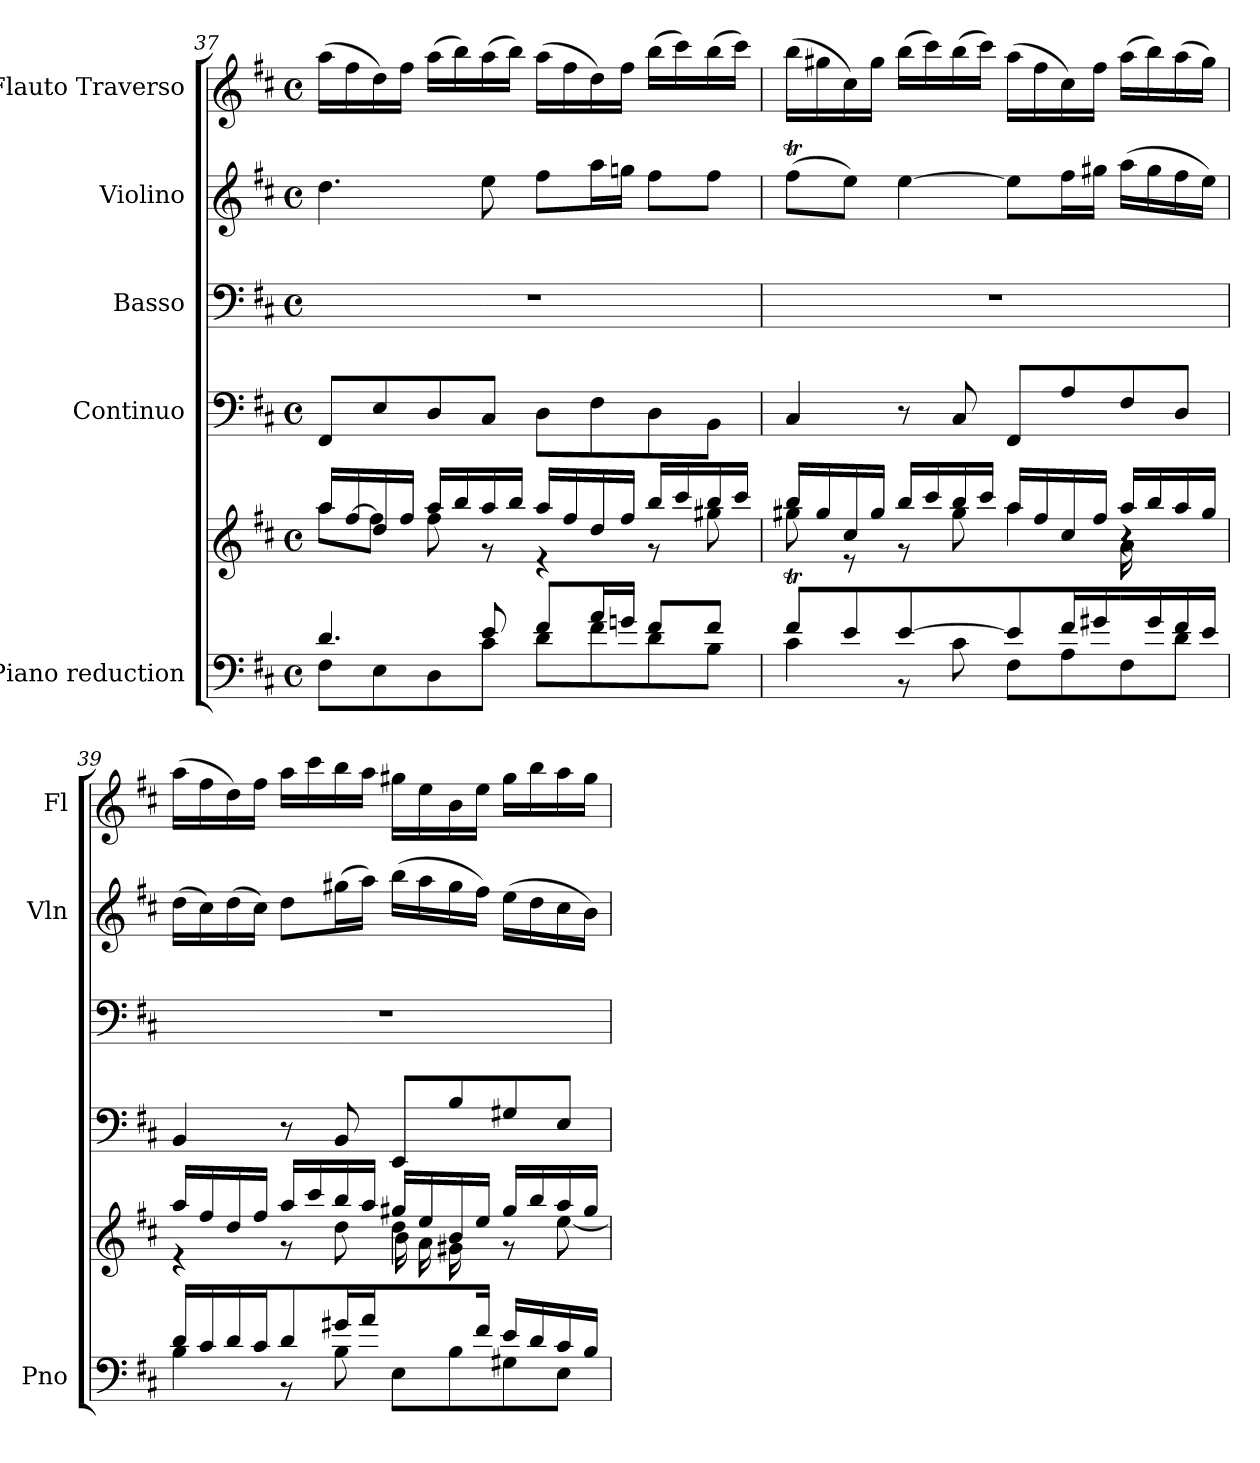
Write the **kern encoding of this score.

**kern	**kern	**kern	**kern	**kern	**kern
*part5	*part5	*part4	*part3	*part2	*part1
*staff6	*staff5	*staff4	*staff3	*staff2	*staff1
*I"Piano reduction	*	*I"Continuo	*I"Basso	*I"Violino	*I"Flauto Traverso
*I'Pno	*	*	*	*I'Vln	*I'Fl
!!LO:LB:g=z
*clefF4	*clefG2	*clefF4	*clefF4	*clefG2	*clefG2
*k[f#c#]	*k[f#c#]	*k[f#c#]	*k[f#c#]	*k[f#c#]	*k[f#c#]
*M4/4	*M4/4	*M4/4	*M4/4	*M4/4	*M4/4
*met(c)	*met(c)	*met(c)	*met(c)	*met(c)	*met(c)
=37	=37	=37	=37	=37	=37
*^	*^	*	*	*	*
4.d/	8F#\L	16aa/LL	8aa\L	8FF#/L	1r	4.dd\	(16aa\LL
.	.	[16ff#/	.	.	.	.	16ff#\
.	8E\	16dd/	8ff#\J]	8E/	.	.	16dd\)
.	.	16ff#/JJ	.	.	.	.	16ff#\JJ
.	8D\	16aa/LL	8ff#\	8D/	.	.	(16aa\LL
.	.	16bb/	.	.	.	.	16bb\)
8e/	8c#\J	16aa/	8r	8C#/J	.	8ee\	(16aa\
.	.	16bb/JJ	.	.	.	.	16bb\JJ)
8f#/L	8d\L	16aa/LL	4r	8D\L	.	8ff#\L	(16aa\LL
.	.	16ff#/	.	.	.	.	16ff#\
16a/L	8f#\	16dd/	.	8F#\	.	16aa\L	16dd\)
16gn/JJ	.	16ff#/JJ	.	.	.	16ggn\JJ	16ff#\JJ
8f#/L	8d\	16bb/LL	8r	8D\	.	8ff#\L	(16bb\LL
.	.	16ccc#/	.	.	.	.	16ccc#\)
8f#/J	8B\J	16bb/	8gg#X\	8BB\J	.	8ff#\J	(16bb\
.	.	16ccc#/JJ	.	.	.	.	16ccc#\JJ)
=38	=38	=38	=38	=38	=38	=38	=38
*	*	*	*^	*	*	*	*
8f#t/L	4c#\	16bb/LL	8gg#X\	2.ryy	4C#/	1r	(8ff#t\L	(16bb\LL
.	.	16gg#/	.	.	.	.	.	16gg#X\
8e/J	.	16cc#/	8r	.	.	.	8ee\J)	16cc#\)
.	.	16gg#/JJ	.	.	.	.	.	16gg#\JJ
[4e/	8r	16bb/LL	8r	.	8r	.	[4ee\	(16bb\LL
.	.	16ccc#/	.	.	.	.	.	16ccc#\)
.	8c#\	16bb/	8gg#\	.	8C#/	.	.	(16bb\
.	.	16ccc#/JJ	.	.	.	.	.	16ccc#\JJ)
8e/L]	8F#\L	16aa/LL	4aa\	.	8FF#/L	.	8ee\L]	(16aa\LL
.	.	16ff#/	.	.	.	.	.	16ff#\
16f#/L	8A\	16cc#/	.	.	8A/	.	16ff#\L	16cc#\)
16g#X/JJ	.	16ff#/JJ	.	.	.	.	16gg#X\JJ	16ff#\JJ
16ryy	8F#\	16aa/LL	4r	16a\LL	8F#/	.	(16aa\LL	(16aa\LL
16g#/	.	16bb/	.	8.ryy	.	.	16gg#\	16bb\)
16f#/	8d\J	16aa/	.	.	8D/J	.	16ff#\	(16aa\
16e/JJ	.	16gg#/JJ	.	.	.	.	16ee\JJ)	16gg#\JJ)
=39	=39	=39	=39	=39	=39	=39	=39	=39
16d/LL	4B\	16aa/LL	4r	2ryy	4BB/	1r	(16dd\LL	(16aa\LL
16c#/	.	16ff#/	.	.	.	.	16cc#\)	16ff#\
16d/	.	16dd/	.	.	.	.	(16dd\	16dd\)
16c#/JJ	.	16ff#/JJ	.	.	.	.	16cc#\JJ)	16ff#\JJ
8d/L	8r	16aa/LL	8r	.	8r	.	8dd\L	16aa\LL
.	.	16ccc#/	.	.	.	.	.	16ccc#\
16g#X/L	8B\	16bb/	8dd\	.	8BB/	.	(16gg#X\L	16bb\
16a/JJ	.	16aa/JJ	.	.	.	.	16aa\JJ)	16aa\JJ
8.ryy	8E\L	16gg#X/LL	4dd\	16b\LL	8EE/L	.	(16bb\LL	16gg#X\LL
.	.	16ee/	.	16a\	.	.	16aa\	16ee\
.	8B\	16b/	.	16g#X\	8B/	.	16gg#\	16b\
16f#/JJ	.	16ee/JJ	.	4ryy	.	.	16ff#\JJ)	16ee\JJ
16e/LL	8G#X\	16gg#/LL	8r	.	8G#X/	.	(16ee\LL	16gg#\LL
16d/	.	16bb/	.	.	.	.	16dd\	16bb\
16c#/	8E\J	16aa/	[8ee\	.	8E/J	.	16cc#\	16aa\
16B/JJ	.	16gg#/JJ	.	16ryy	.	.	16b\JJ)	16gg#\JJ
*v	*v	*	*	*	*	*	*	*
*	*v	*v	*v	*	*	*	*
=	=	=	=	=	=
*-	*-	*-	*-	*-	*-
